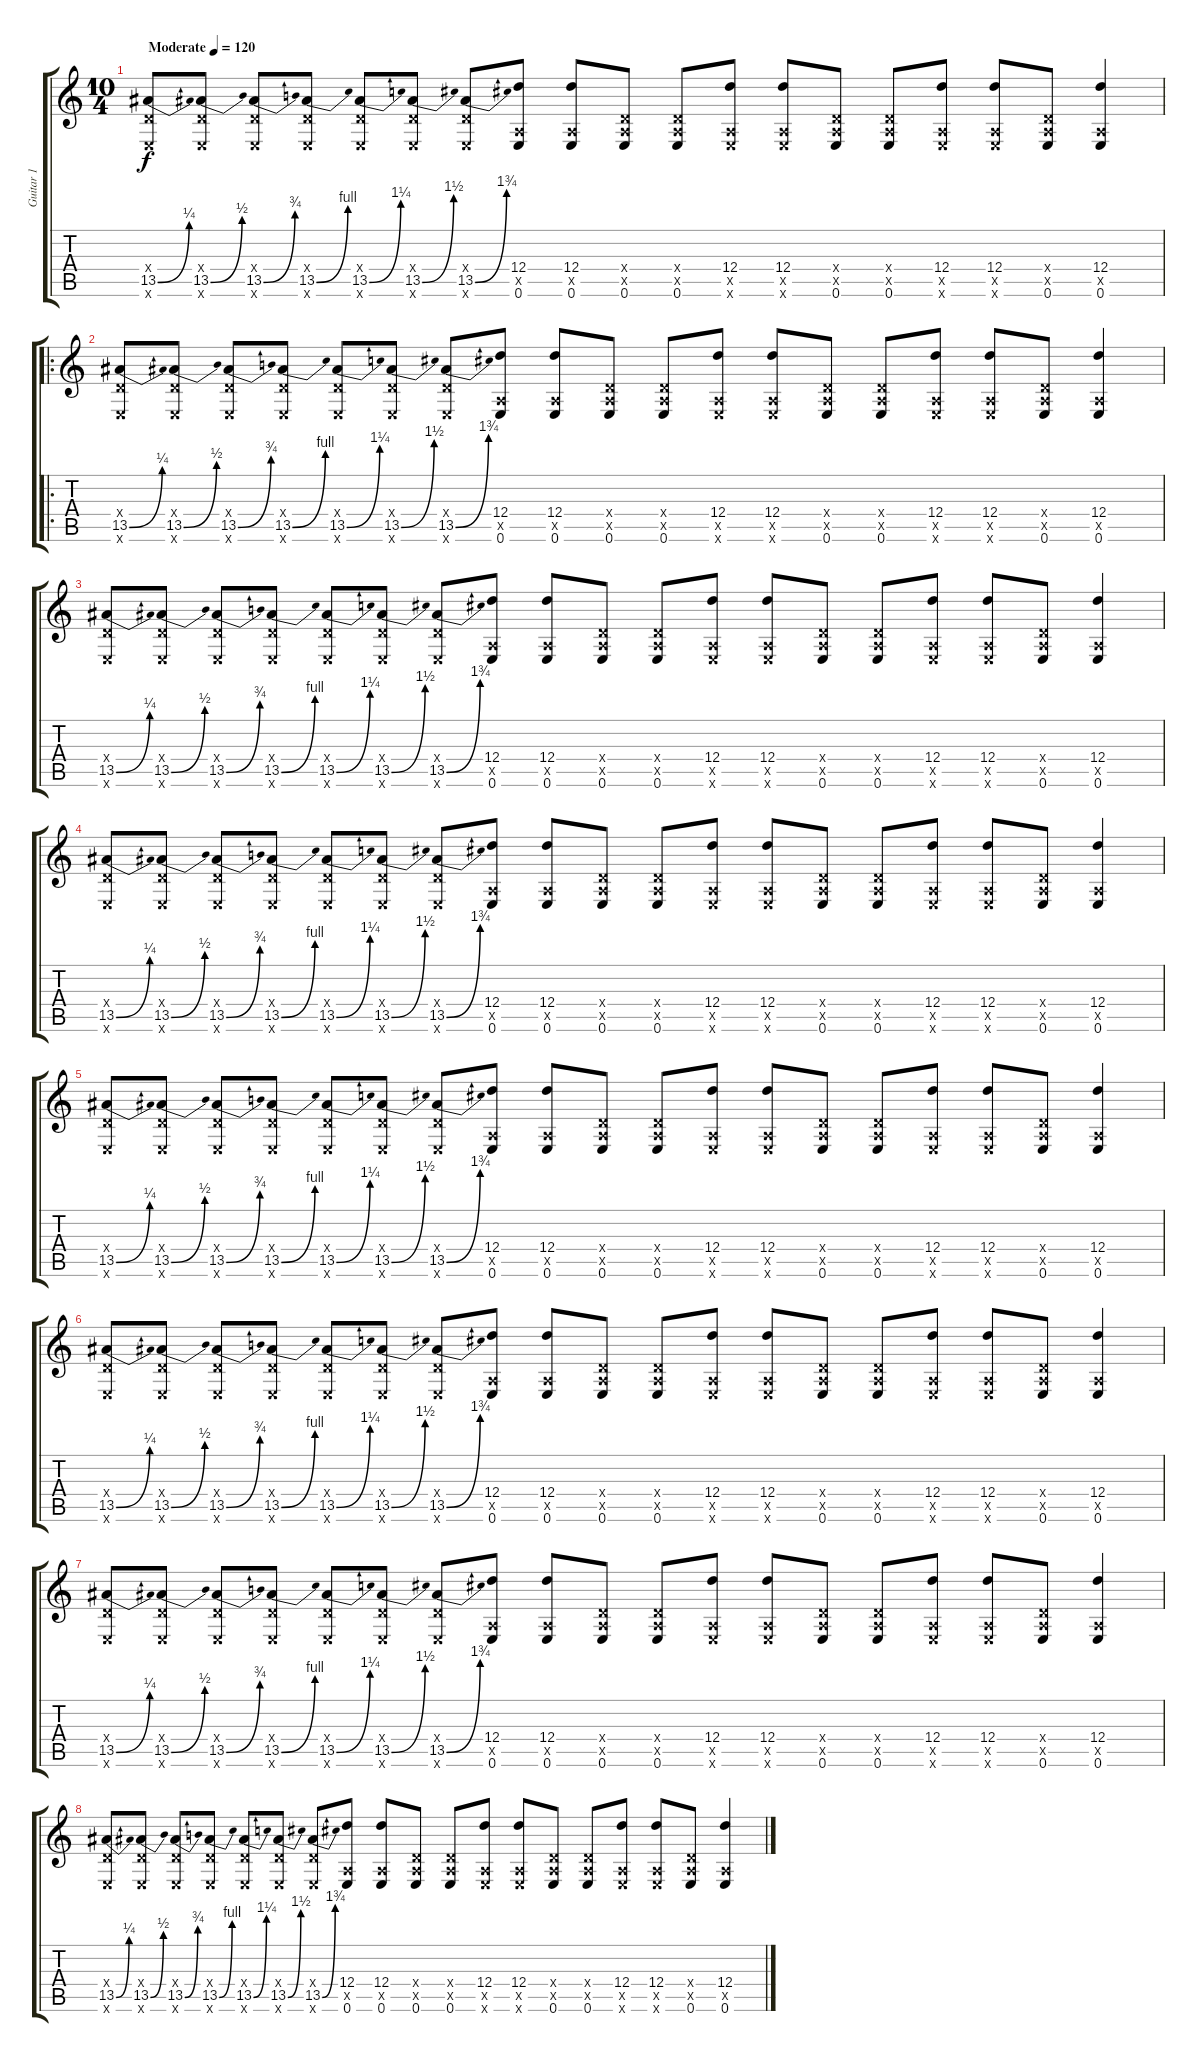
\track ("Guitar 1" "Guitar 1") {instrument distortionguitar}
\staff {score tabs}
\tuning (E4 B3 G3 D3 A2 E2) {hide}
\ts (10 4)
\tempo (120 "Moderate")
\clef g2
\ks c
(0.4{x} 13.5{be (bend 0 0 60 1)} 0.6{x}).8{dy f instrument distortionguitar} (0.4{x} 13.5{be (bend 0 0 60 2)} 0.6{x}).8 (0.4{x} 13.5{be (bend 0 0 60 3)} 0.6{x}).8 (0.4{x} 13.5{be (bend 0 0 60 4)} 0.6{x}).8 (0.4{x} 13.5{be (bend 0 0 60 5)} 0.6{x}).8 (0.4{x} 13.5{be (bend 0 0 60 6)} 0.6{x}).8 (0.4{x} 13.5{be (bend 0 0 60 7)} 0.6{x}).8 (12.4 0.5{x} 0.6).8 (12.4 0.5{x} 0.6).8 (0.4{x} 0.5{x} 0.6).8 (0.4{x} 0.5{x} 0.6).8 (12.4 0.5{x} 0.6{x}).8 (12.4 0.5{x} 0.6{x}).8 (0.4{x} 0.5{x} 0.6).8 (0.4{x} 0.5{x} 0.6).8 (12.4 0.5{x} 0.6{x}).8 (12.4 0.5{x} 0.6{x}).8 (0.4{x} 0.5{x} 0.6).8 (12.4 0.5{x} 0.6).4 |
\ro
(0.4{x} 13.5{be (bend 0 0 60 1)} 0.6{x}).8 (0.4{x} 13.5{be (bend 0 0 60 2)} 0.6{x}).8 (0.4{x} 13.5{be (bend 0 0 60 3)} 0.6{x}).8 (0.4{x} 13.5{be (bend 0 0 60 4)} 0.6{x}).8 (0.4{x} 13.5{be (bend 0 0 60 5)} 0.6{x}).8 (0.4{x} 13.5{be (bend 0 0 60 6)} 0.6{x}).8 (0.4{x} 13.5{be (bend 0 0 60 7)} 0.6{x}).8 (12.4 0.5{x} 0.6).8 (12.4 0.5{x} 0.6).8 (0.4{x} 0.5{x} 0.6).8 (0.4{x} 0.5{x} 0.6).8 (12.4 0.5{x} 0.6{x}).8 (12.4 0.5{x} 0.6{x}).8 (0.4{x} 0.5{x} 0.6).8 (0.4{x} 0.5{x} 0.6).8 (12.4 0.5{x} 0.6{x}).8 (12.4 0.5{x} 0.6{x}).8 (0.4{x} 0.5{x} 0.6).8 (12.4 0.5{x} 0.6).4 |
(0.4{x} 13.5{be (bend 0 0 60 1)} 0.6{x}).8 (0.4{x} 13.5{be (bend 0 0 60 2)} 0.6{x}).8 (0.4{x} 13.5{be (bend 0 0 60 3)} 0.6{x}).8 (0.4{x} 13.5{be (bend 0 0 60 4)} 0.6{x}).8 (0.4{x} 13.5{be (bend 0 0 60 5)} 0.6{x}).8 (0.4{x} 13.5{be (bend 0 0 60 6)} 0.6{x}).8 (0.4{x} 13.5{be (bend 0 0 60 7)} 0.6{x}).8 (12.4 0.5{x} 0.6).8 (12.4 0.5{x} 0.6).8 (0.4{x} 0.5{x} 0.6).8 (0.4{x} 0.5{x} 0.6).8 (12.4 0.5{x} 0.6{x}).8 (12.4 0.5{x} 0.6{x}).8 (0.4{x} 0.5{x} 0.6).8 (0.4{x} 0.5{x} 0.6).8 (12.4 0.5{x} 0.6{x}).8 (12.4 0.5{x} 0.6{x}).8 (0.4{x} 0.5{x} 0.6).8 (12.4 0.5{x} 0.6).4 |
(0.4{x} 13.5{be (bend 0 0 60 1)} 0.6{x}).8 (0.4{x} 13.5{be (bend 0 0 60 2)} 0.6{x}).8 (0.4{x} 13.5{be (bend 0 0 60 3)} 0.6{x}).8 (0.4{x} 13.5{be (bend 0 0 60 4)} 0.6{x}).8 (0.4{x} 13.5{be (bend 0 0 60 5)} 0.6{x}).8 (0.4{x} 13.5{be (bend 0 0 60 6)} 0.6{x}).8 (0.4{x} 13.5{be (bend 0 0 60 7)} 0.6{x}).8 (12.4 0.5{x} 0.6).8 (12.4 0.5{x} 0.6).8 (0.4{x} 0.5{x} 0.6).8 (0.4{x} 0.5{x} 0.6).8 (12.4 0.5{x} 0.6{x}).8 (12.4 0.5{x} 0.6{x}).8 (0.4{x} 0.5{x} 0.6).8 (0.4{x} 0.5{x} 0.6).8 (12.4 0.5{x} 0.6{x}).8 (12.4 0.5{x} 0.6{x}).8 (0.4{x} 0.5{x} 0.6).8 (12.4 0.5{x} 0.6).4 |
(0.4{x} 13.5{be (bend 0 0 60 1)} 0.6{x}).8 (0.4{x} 13.5{be (bend 0 0 60 2)} 0.6{x}).8 (0.4{x} 13.5{be (bend 0 0 60 3)} 0.6{x}).8 (0.4{x} 13.5{be (bend 0 0 60 4)} 0.6{x}).8 (0.4{x} 13.5{be (bend 0 0 60 5)} 0.6{x}).8 (0.4{x} 13.5{be (bend 0 0 60 6)} 0.6{x}).8 (0.4{x} 13.5{be (bend 0 0 60 7)} 0.6{x}).8 (12.4 0.5{x} 0.6).8 (12.4 0.5{x} 0.6).8 (0.4{x} 0.5{x} 0.6).8 (0.4{x} 0.5{x} 0.6).8 (12.4 0.5{x} 0.6{x}).8 (12.4 0.5{x} 0.6{x}).8 (0.4{x} 0.5{x} 0.6).8 (0.4{x} 0.5{x} 0.6).8 (12.4 0.5{x} 0.6{x}).8 (12.4 0.5{x} 0.6{x}).8 (0.4{x} 0.5{x} 0.6).8 (12.4 0.5{x} 0.6).4 |
(0.4{x} 13.5{be (bend 0 0 60 1)} 0.6{x}).8 (0.4{x} 13.5{be (bend 0 0 60 2)} 0.6{x}).8 (0.4{x} 13.5{be (bend 0 0 60 3)} 0.6{x}).8 (0.4{x} 13.5{be (bend 0 0 60 4)} 0.6{x}).8 (0.4{x} 13.5{be (bend 0 0 60 5)} 0.6{x}).8 (0.4{x} 13.5{be (bend 0 0 60 6)} 0.6{x}).8 (0.4{x} 13.5{be (bend 0 0 60 7)} 0.6{x}).8 (12.4 0.5{x} 0.6).8 (12.4 0.5{x} 0.6).8 (0.4{x} 0.5{x} 0.6).8 (0.4{x} 0.5{x} 0.6).8 (12.4 0.5{x} 0.6{x}).8 (12.4 0.5{x} 0.6{x}).8 (0.4{x} 0.5{x} 0.6).8 (0.4{x} 0.5{x} 0.6).8 (12.4 0.5{x} 0.6{x}).8 (12.4 0.5{x} 0.6{x}).8 (0.4{x} 0.5{x} 0.6).8 (12.4 0.5{x} 0.6).4 |
(0.4{x} 13.5{be (bend 0 0 60 1)} 0.6{x}).8 (0.4{x} 13.5{be (bend 0 0 60 2)} 0.6{x}).8 (0.4{x} 13.5{be (bend 0 0 60 3)} 0.6{x}).8 (0.4{x} 13.5{be (bend 0 0 60 4)} 0.6{x}).8 (0.4{x} 13.5{be (bend 0 0 60 5)} 0.6{x}).8 (0.4{x} 13.5{be (bend 0 0 60 6)} 0.6{x}).8 (0.4{x} 13.5{be (bend 0 0 60 7)} 0.6{x}).8 (12.4 0.5{x} 0.6).8 (12.4 0.5{x} 0.6).8 (0.4{x} 0.5{x} 0.6).8 (0.4{x} 0.5{x} 0.6).8 (12.4 0.5{x} 0.6{x}).8 (12.4 0.5{x} 0.6{x}).8 (0.4{x} 0.5{x} 0.6).8 (0.4{x} 0.5{x} 0.6).8 (12.4 0.5{x} 0.6{x}).8 (12.4 0.5{x} 0.6{x}).8 (0.4{x} 0.5{x} 0.6).8 (12.4 0.5{x} 0.6).4 |
(0.4{x} 13.5{be (bend 0 0 60 1)} 0.6{x}).8 (0.4{x} 13.5{be (bend 0 0 60 2)} 0.6{x}).8 (0.4{x} 13.5{be (bend 0 0 60 3)} 0.6{x}).8 (0.4{x} 13.5{be (bend 0 0 60 4)} 0.6{x}).8 (0.4{x} 13.5{be (bend 0 0 60 5)} 0.6{x}).8 (0.4{x} 13.5{be (bend 0 0 60 6)} 0.6{x}).8 (0.4{x} 13.5{be (bend 0 0 60 7)} 0.6{x}).8 (12.4 0.5{x} 0.6).8 (12.4 0.5{x} 0.6).8 (0.4{x} 0.5{x} 0.6).8 (0.4{x} 0.5{x} 0.6).8 (12.4 0.5{x} 0.6{x}).8 (12.4 0.5{x} 0.6{x}).8 (0.4{x} 0.5{x} 0.6).8 (0.4{x} 0.5{x} 0.6).8 (12.4 0.5{x} 0.6{x}).8 (12.4 0.5{x} 0.6{x}).8 (0.4{x} 0.5{x} 0.6).8 (12.4 0.5{x} 0.6).4
